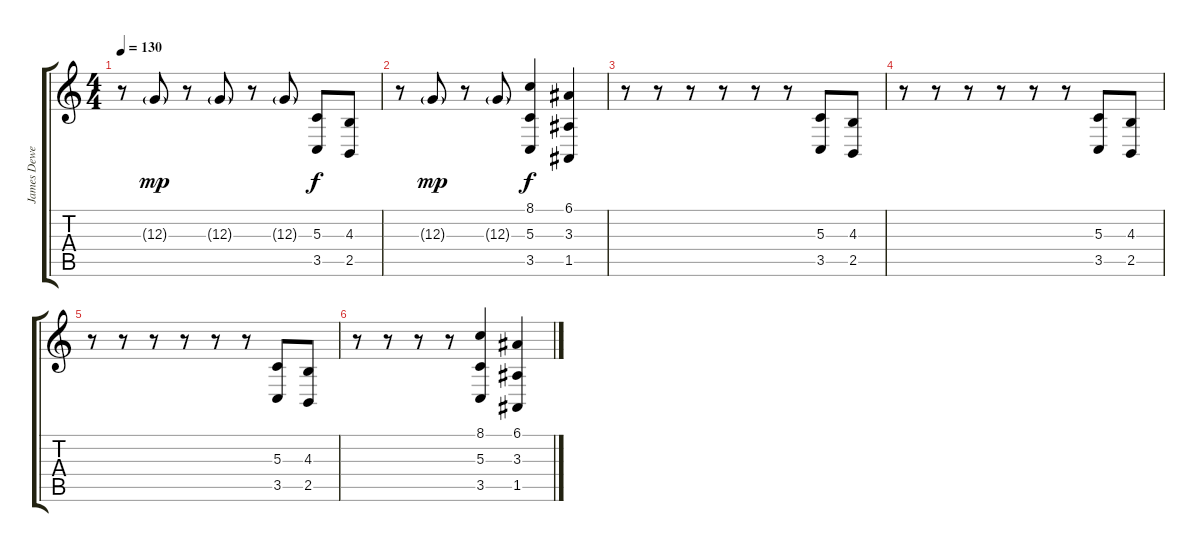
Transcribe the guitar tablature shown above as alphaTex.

\track ("James Dewees - Keyboard" "James Dewe") {instrument lead2sawtooth}
\staff {score tabs}
\tuning (E4 B3 G3 D3 A2 E2) {hide}
\ts (4 4)
\tempo 130
\clef g2
\ks c
r.8{dy f} 12.3{g}.8{dy mp} r.8 12.3{g}.8 r.8 12.3{g}.8 (5.3 3.5).8{dy f} (4.3 2.5).8 |
r.8 12.3{g}.8{dy mp} r.8 12.3{g}.8 (8.1 5.3 3.5).4{dy f} (6.1 3.3 1.5).4 |
r.8 r.8 r.8 r.8 r.8 r.8 (5.3 3.5).8 (4.3 2.5).8 |
r.8 r.8 r.8 r.8 r.8 r.8 (5.3 3.5).8 (4.3 2.5).8 |
r.8 r.8 r.8 r.8 r.8 r.8 (5.3 3.5).8 (4.3 2.5).8 |
r.8 r.8 r.8 r.8 (8.1 5.3 3.5).4 (6.1 3.3 1.5).4
